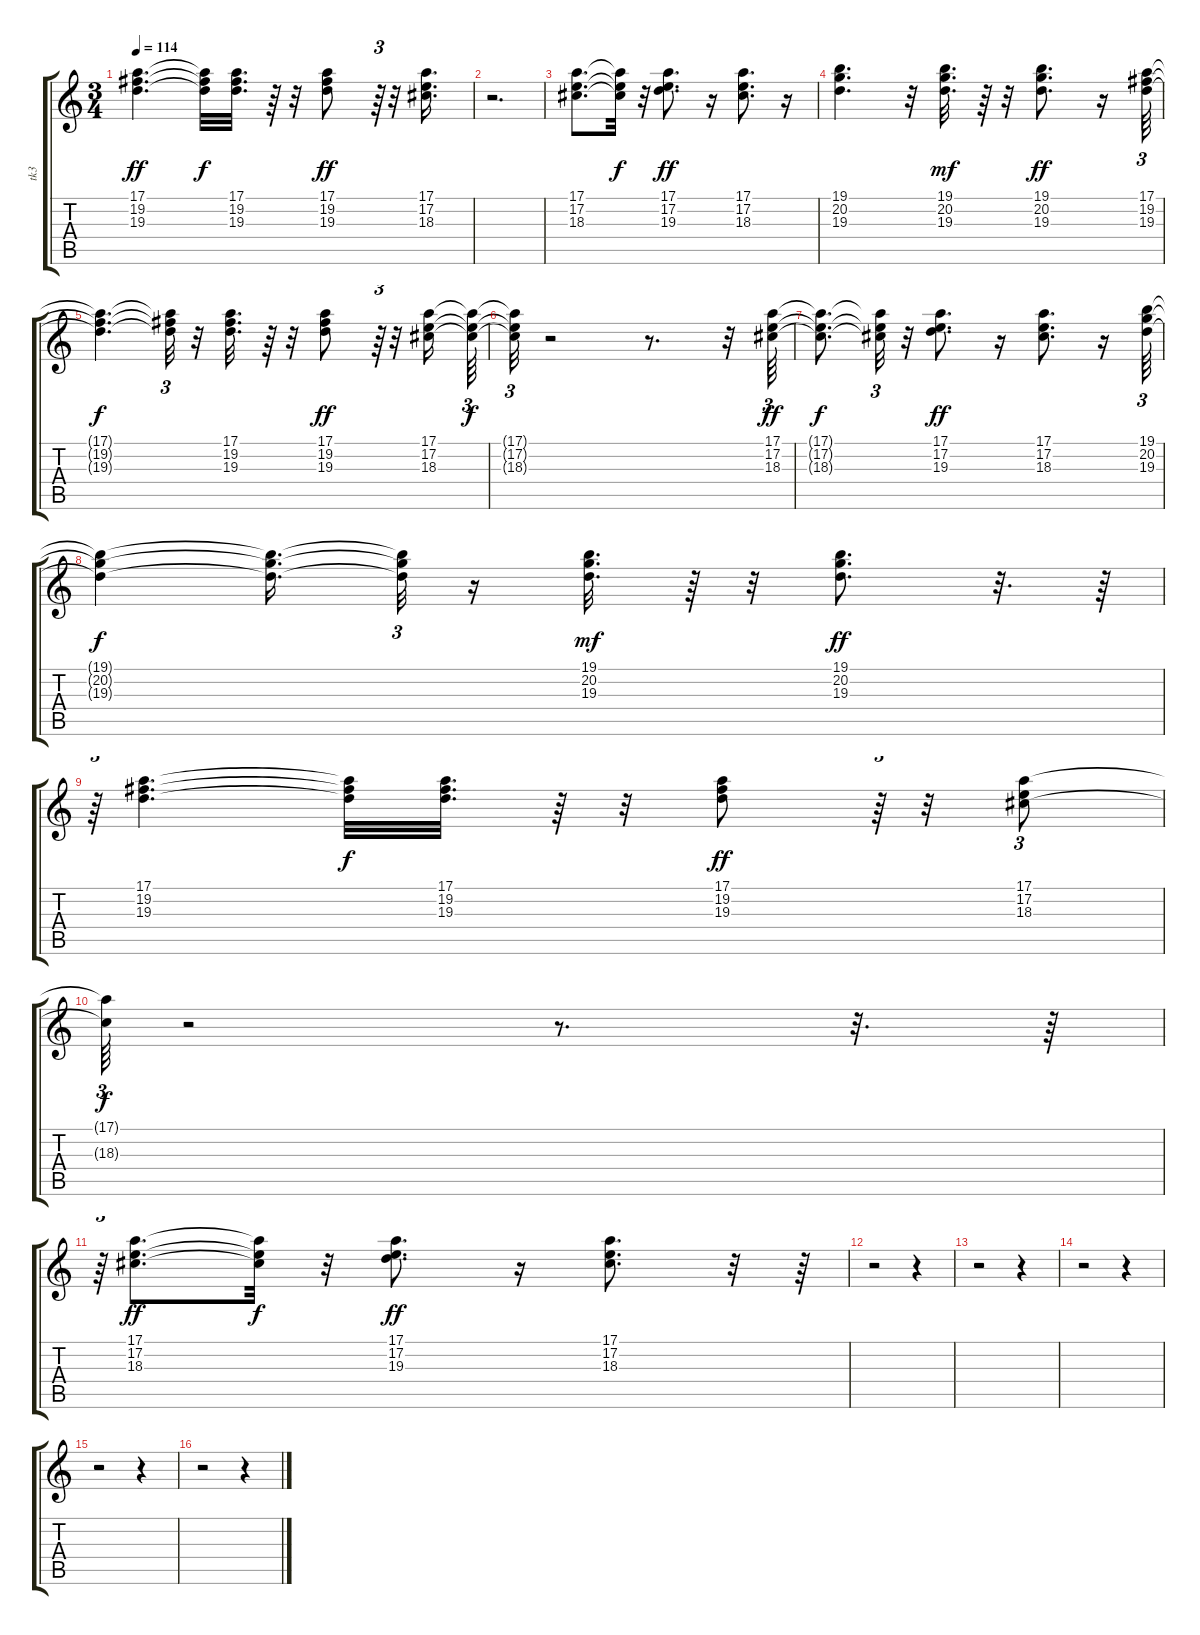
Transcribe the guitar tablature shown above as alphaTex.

\track ("tk3" "tk3") {instrument drawbarorgan}
\staff {score tabs}
\tuning (E4 B3 G3 D3 A2 E2) {hide}
\ts (3 4)
\tempo 114
\clef g2
\ks c
(17.1 19.2 19.3).4{d dy ff} (17.1{t} 19.2{t} 19.3{t}).32{dy f} (17.1 19.2 19.3).32{d} r.64 r.32 (17.1 19.2 19.3).8{dy ff} r.64{tu (3 2)} r.32 (17.1 17.2 18.3).16{d} |
r.2{d} |
(17.1 17.2 18.3).8{d} (17.1{t} 17.2{t} 18.3{t}).32{dy f} r.32 (17.1 17.2 19.3).8{d dy ff} r.16 (17.1 17.2 18.3).8{d} r.16 |
(19.1 20.2 19.3).4{d} r.32 (19.1 20.2 19.3).32{d dy mf} r.64 r.32 (19.1 20.2 19.3).8{d dy ff} r.16 (17.1 19.2 19.3).64{tu (3 2)} |
(17.1{t} 19.2{t} 19.3{t}).4{d dy f} (17.1{t} 19.2{t} 19.3{t}).32{tu (3 2)} r.32 (17.1 19.2 19.3).32{d} r.64 r.32 (17.1 19.2 19.3).8{dy ff} r.64{tu (3 2)} r.32 (17.1 17.2 18.3).16 (17.1{t} 17.2{t} 18.3{t}).64{tu (3 2) dy f} |
(17.1{t} 17.2{t} 18.3{t}).32{tu (3 2)} r.2 r.8{d} r.32 (17.1 17.2 18.3).64{tu (3 2) dy ff} |
(17.1{t} 17.2{t} 18.3{t}).8{d dy f} (17.1{t} 17.2{t} 18.3{t}).32{tu (3 2)} r.32 (17.1 17.2 19.3).8{d dy ff} r.16 (17.1 17.2 18.3).8{d} r.16 (19.1 20.2 19.3).64{tu (3 2)} |
(19.1{t} 20.2{t} 19.3{t}).4{dy f} (19.1{t} 20.2{t} 19.3{t}).16{d} (19.1{t} 20.2{t} 19.3{t}).32{tu (3 2)} r.16 (19.1 20.2 19.3).32{d dy mf} r.64 r.32 (19.1 20.2 19.3).8{d dy ff} r.32{d} r.64 |
r.64{tu (3 2)} (17.1 19.2 19.3).4{d} (17.1{t} 19.2{t} 19.3{t}).32{dy f} (17.1 19.2 19.3).32{d} r.64 r.32 (17.1 19.2 19.3).8{dy ff} r.64{tu (3 2)} r.32 (17.1 17.2 18.3).8{tu (3 2)} |
(17.1{t} 18.3{t}).64{tu (3 2) dy f} r.2 r.8{d} r.32{d} r.64 |
r.64{tu (3 2)} (17.1 17.2 18.3).8{d dy ff} (17.1{t} 17.2{t} 18.3{t}).32{dy f} r.32 (17.1 17.2 19.3).8{d dy ff} r.16 (17.1 17.2 18.3).8{d} r.32 r.64 |
r.2 r.4 |
r.2 r.4 |
r.2 r.4 |
r.2 r.4 |
r.2 r.4
